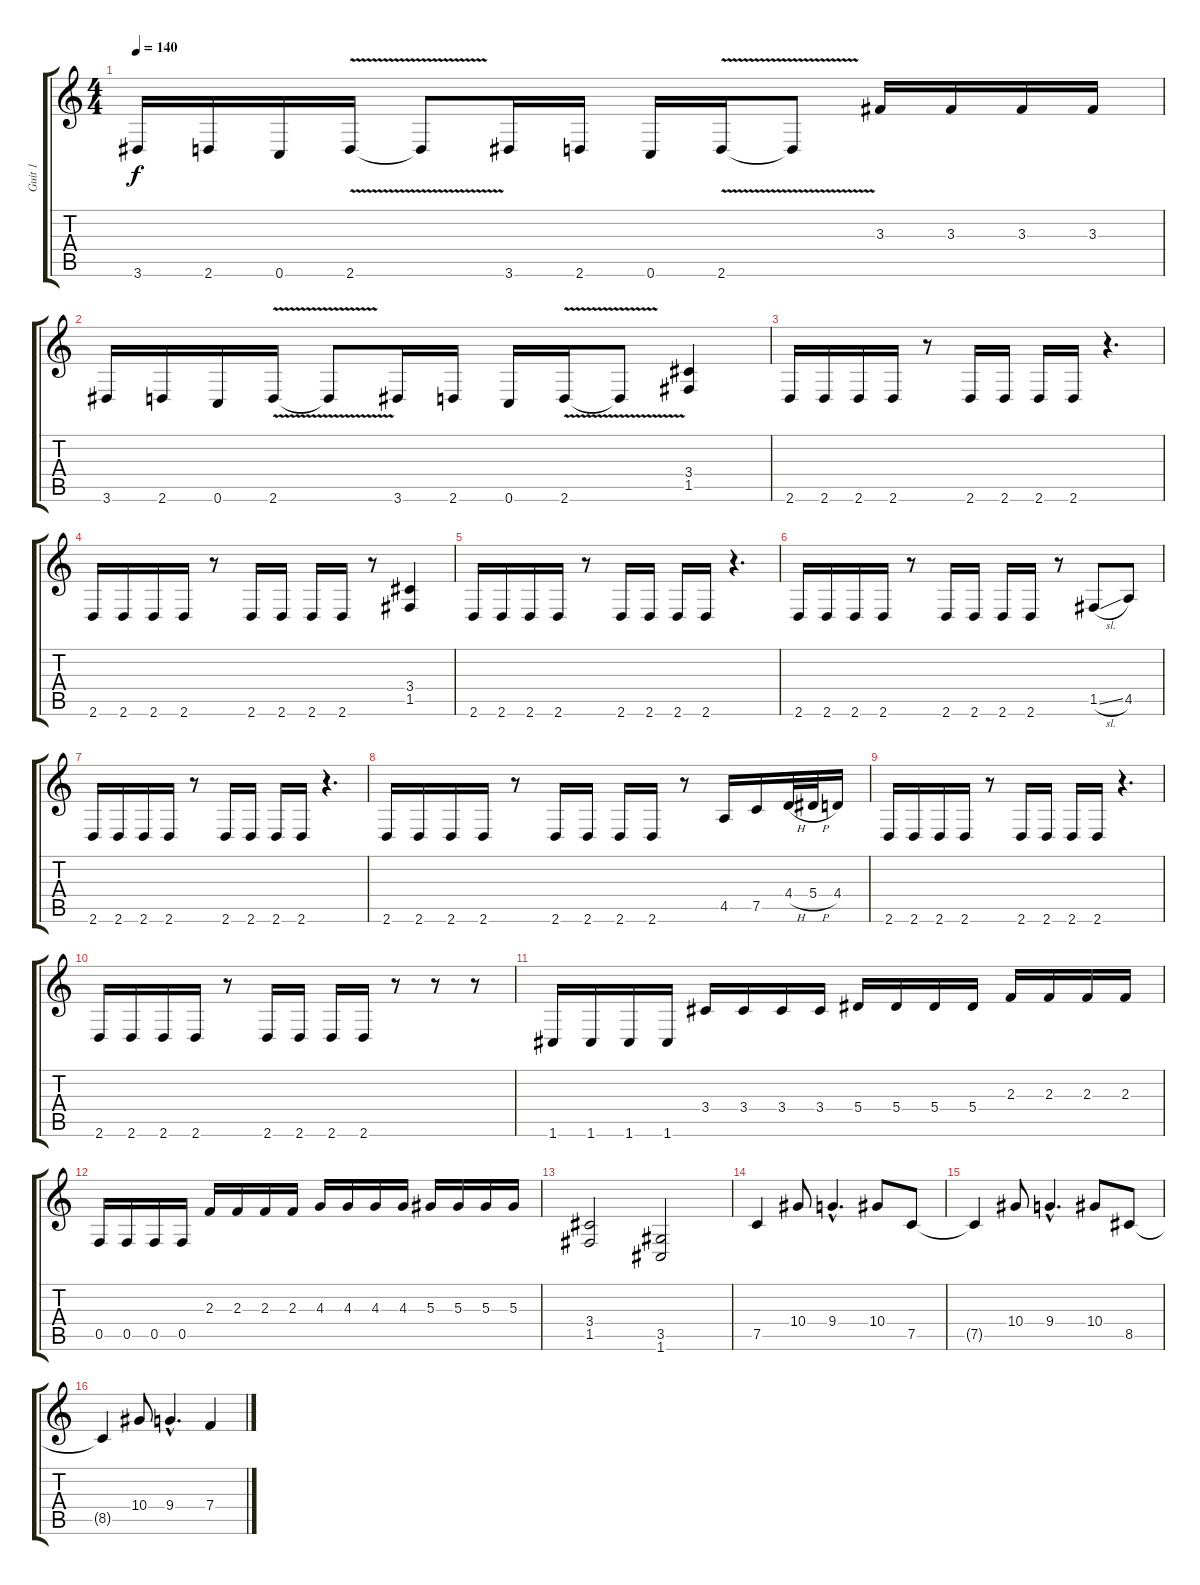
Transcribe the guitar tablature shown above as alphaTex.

\track ("Guit 1" "Guit 1") {instrument distortionguitar}
\staff {score tabs}
\tuning (C4 G3 Eb3 Bb2 F2 C2) {hide}
\ts (4 4)
\tempo 140
\clef g2
\ks c
3.6.16{dy f} 2.6.16 0.6.16 2.6{v}.16 2.6{t}.8 3.6.16 2.6.16 0.6.16 2.6{v}.16 2.6{t}.8 3.3.16{instrument guitarharmonics} 3.3.16 3.3.16 3.3.16 |
3.6.16{instrument distortionguitar} 2.6.16 0.6.16 2.6{v}.16 2.6{t}.8 3.6.16 2.6.16 0.6.16 2.6{v}.16 2.6{t}.8 (3.4 1.5).4 |
2.6.16 2.6.16 2.6.16 2.6.16 r.8 2.6.16 2.6.16 2.6.16 2.6.16 r.4{d} |
2.6.16 2.6.16 2.6.16 2.6.16 r.8 2.6.16 2.6.16 2.6.16 2.6.16 r.8 (3.4 1.5).4 |
2.6.16 2.6.16 2.6.16 2.6.16 r.8 2.6.16 2.6.16 2.6.16 2.6.16 r.4{d} |
2.6.16 2.6.16 2.6.16 2.6.16 r.8 2.6.16 2.6.16 2.6.16 2.6.16 r.8 1.5{sl}.8 4.5.8 |
2.6.16 2.6.16 2.6.16 2.6.16 r.8 2.6.16 2.6.16 2.6.16 2.6.16 r.4{d} |
2.6.16 2.6.16 2.6.16 2.6.16 r.8 2.6.16 2.6.16 2.6.16 2.6.16 r.8 4.5.16 7.5.16 4.4{h}.32 5.4{h}.32 4.4.16 |
2.6.16 2.6.16 2.6.16 2.6.16 r.8 2.6.16 2.6.16 2.6.16 2.6.16 r.4{d} |
2.6.16 2.6.16 2.6.16 2.6.16 r.8 2.6.16 2.6.16 2.6.16 2.6.16 r.8 r.8 r.8 |
1.6.16 1.6.16 1.6.16 1.6.16 3.4.16 3.4.16 3.4.16 3.4.16 5.4.16 5.4.16 5.4.16 5.4.16 2.3.16 2.3.16 2.3.16 2.3.16 |
0.5.16 0.5.16 0.5.16 0.5.16 2.3.16 2.3.16 2.3.16 2.3.16 4.3.16 4.3.16 4.3.16 4.3.16 5.3.16 5.3.16 5.3.16 5.3.16 |
(3.4 1.5).2 (3.5 1.6).2 |
7.5.4 10.4.8 9.4{hac}.4{d} 10.4.8 7.5.8 |
7.5{t}.4 10.4.8 9.4{hac}.4{d} 10.4.8 8.5.8 |
8.5{t}.4 10.4.8 9.4{hac}.4{d} 7.4.4
